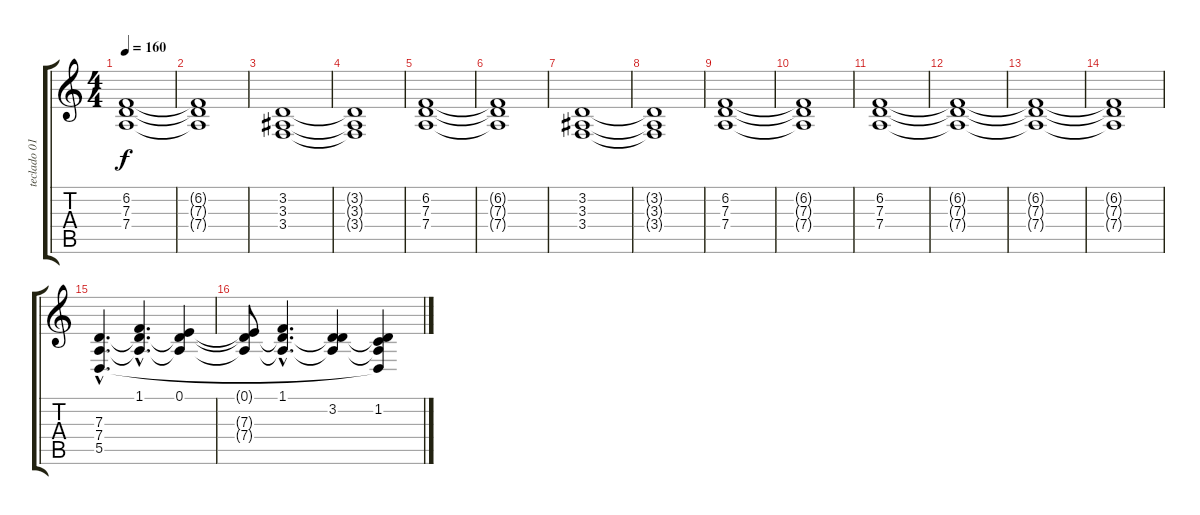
\track ("teclado 01" "teclado 01") {instrument stringensemble1}
\staff {score tabs}
\tuning (E4 B3 G3 D3 A2 E2) {hide}
\ts (4 4)
\tempo 160
\clef g2
\ks c
(6.2 7.3 7.4).1{dy f} |
(6.2{t} 7.3{t} 7.4{t}).1 |
(3.2 3.3 3.4).1 |
(3.2{t} 3.3{t} 3.4{t}).1 |
(6.2 7.3 7.4).1 |
(6.2{t} 7.3{t} 7.4{t}).1 |
(3.2 3.3 3.4).1 |
(3.2{t} 3.3{t} 3.4{t}).1 |
(6.2 7.3 7.4).1 |
(6.2{t} 7.3{t} 7.4{t}).1 |
(6.2 7.3 7.4).1 |
(6.2{t} 7.3{t} 7.4{t}).1 |
(6.2{t} 7.3{t} 7.4{t}).1 |
(6.2{t} 7.3{t} 7.4{t}).1 |
(7.3{hac} 7.4{hac} 5.5{hac}).4{d volume 13 instrument churchorgan} (1.1{hac} 7.3{hac t} 7.4{hac t}).4{d} (0.1 7.3{t} 7.4{t}).4 |
(0.1{t} 7.3{t} 7.4{t}).8 (1.1{hac} 7.3{hac t} 7.4{hac t}).4{d} (3.2 7.3{t} 7.4{t}).4 (1.2 7.3{t} 7.4{t} 5.5{t}).4
